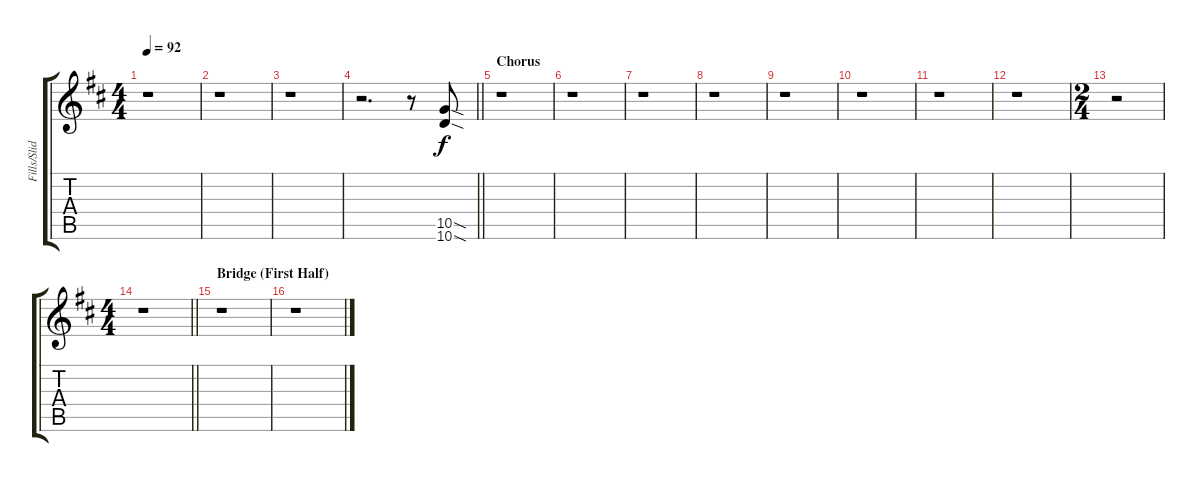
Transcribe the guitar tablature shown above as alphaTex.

\track ("Fills/Slides" "Fills/Slid") {instrument overdrivenguitar}
\staff {score tabs}
\tuning (E4 B3 G3 D3 A2 E2) {hide}
\ts (4 4)
\tempo 92
\clef g2
\ks d
r.1{dy f} |
r.1 |
r.1 |
\barLineRight lightlight
r.2{d} r.8 (10.5{sod} 10.6{sod}).8 |
\section ("" "Chorus")
r.1 |
r.1 |
r.1 |
r.1 |
r.1 |
r.1 |
r.1 |
r.1 |
\ts (2 4)
r.2 |
\ts (4 4)
\barLineRight lightlight
r.1 |
\section ("" "Bridge (First Half)")
r.1 |
r.1
